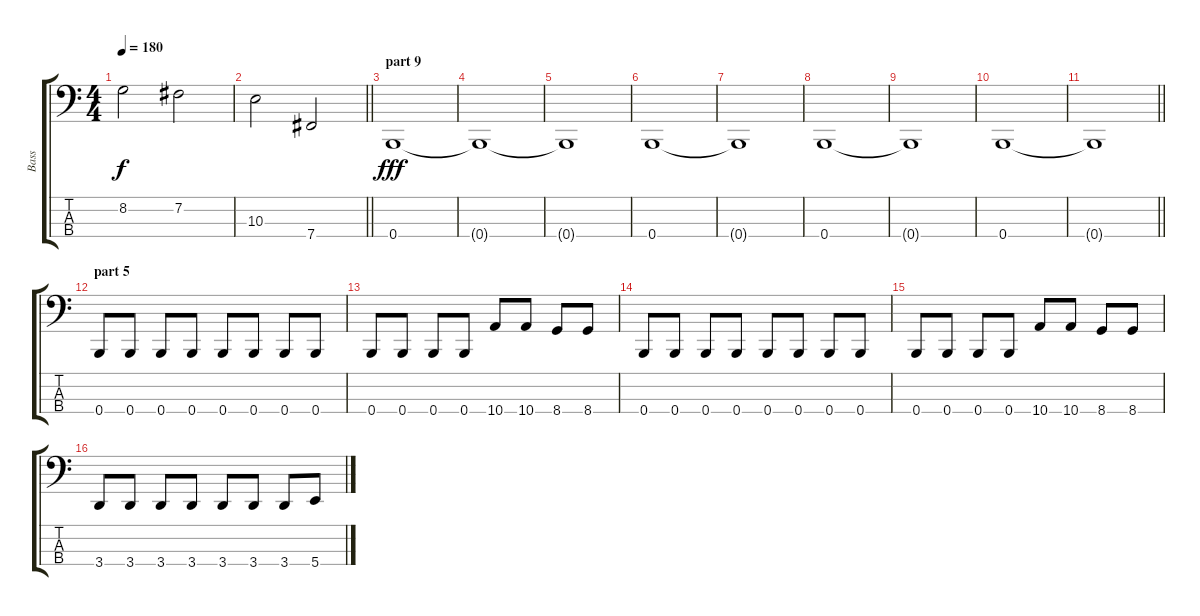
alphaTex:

\track ("Bass" "Bass") {instrument electricbasspick}
\staff {score tabs}
\tuning (E2 B1 Gb1 B0) {hide}
\ts (4 4)
\tempo 180
\clef f4
\ks c
8.2.2{dy f} 7.2.2 |
\barLineRight lightlight
10.3.2 7.4.2 |
\section ("" "part 9")
0.4.1{dy fff} |
0.4{t}.1 |
0.4{t}.1 |
0.4.1 |
0.4{t}.1 |
0.4.1 |
0.4{t}.1 |
0.4.1 |
\barLineRight lightlight
0.4{t}.1 |
\section ("" "part 5")
0.4.8 0.4.8 0.4.8 0.4.8 0.4.8 0.4.8 0.4.8 0.4.8 |
0.4.8 0.4.8 0.4.8 0.4.8 10.4.8 10.4.8 8.4.8 8.4.8 |
0.4.8 0.4.8 0.4.8 0.4.8 0.4.8 0.4.8 0.4.8 0.4.8 |
0.4.8 0.4.8 0.4.8 0.4.8 10.4.8 10.4.8 8.4.8 8.4.8 |
3.4.8 3.4.8 3.4.8 3.4.8 3.4.8 3.4.8 3.4.8 5.4.8
